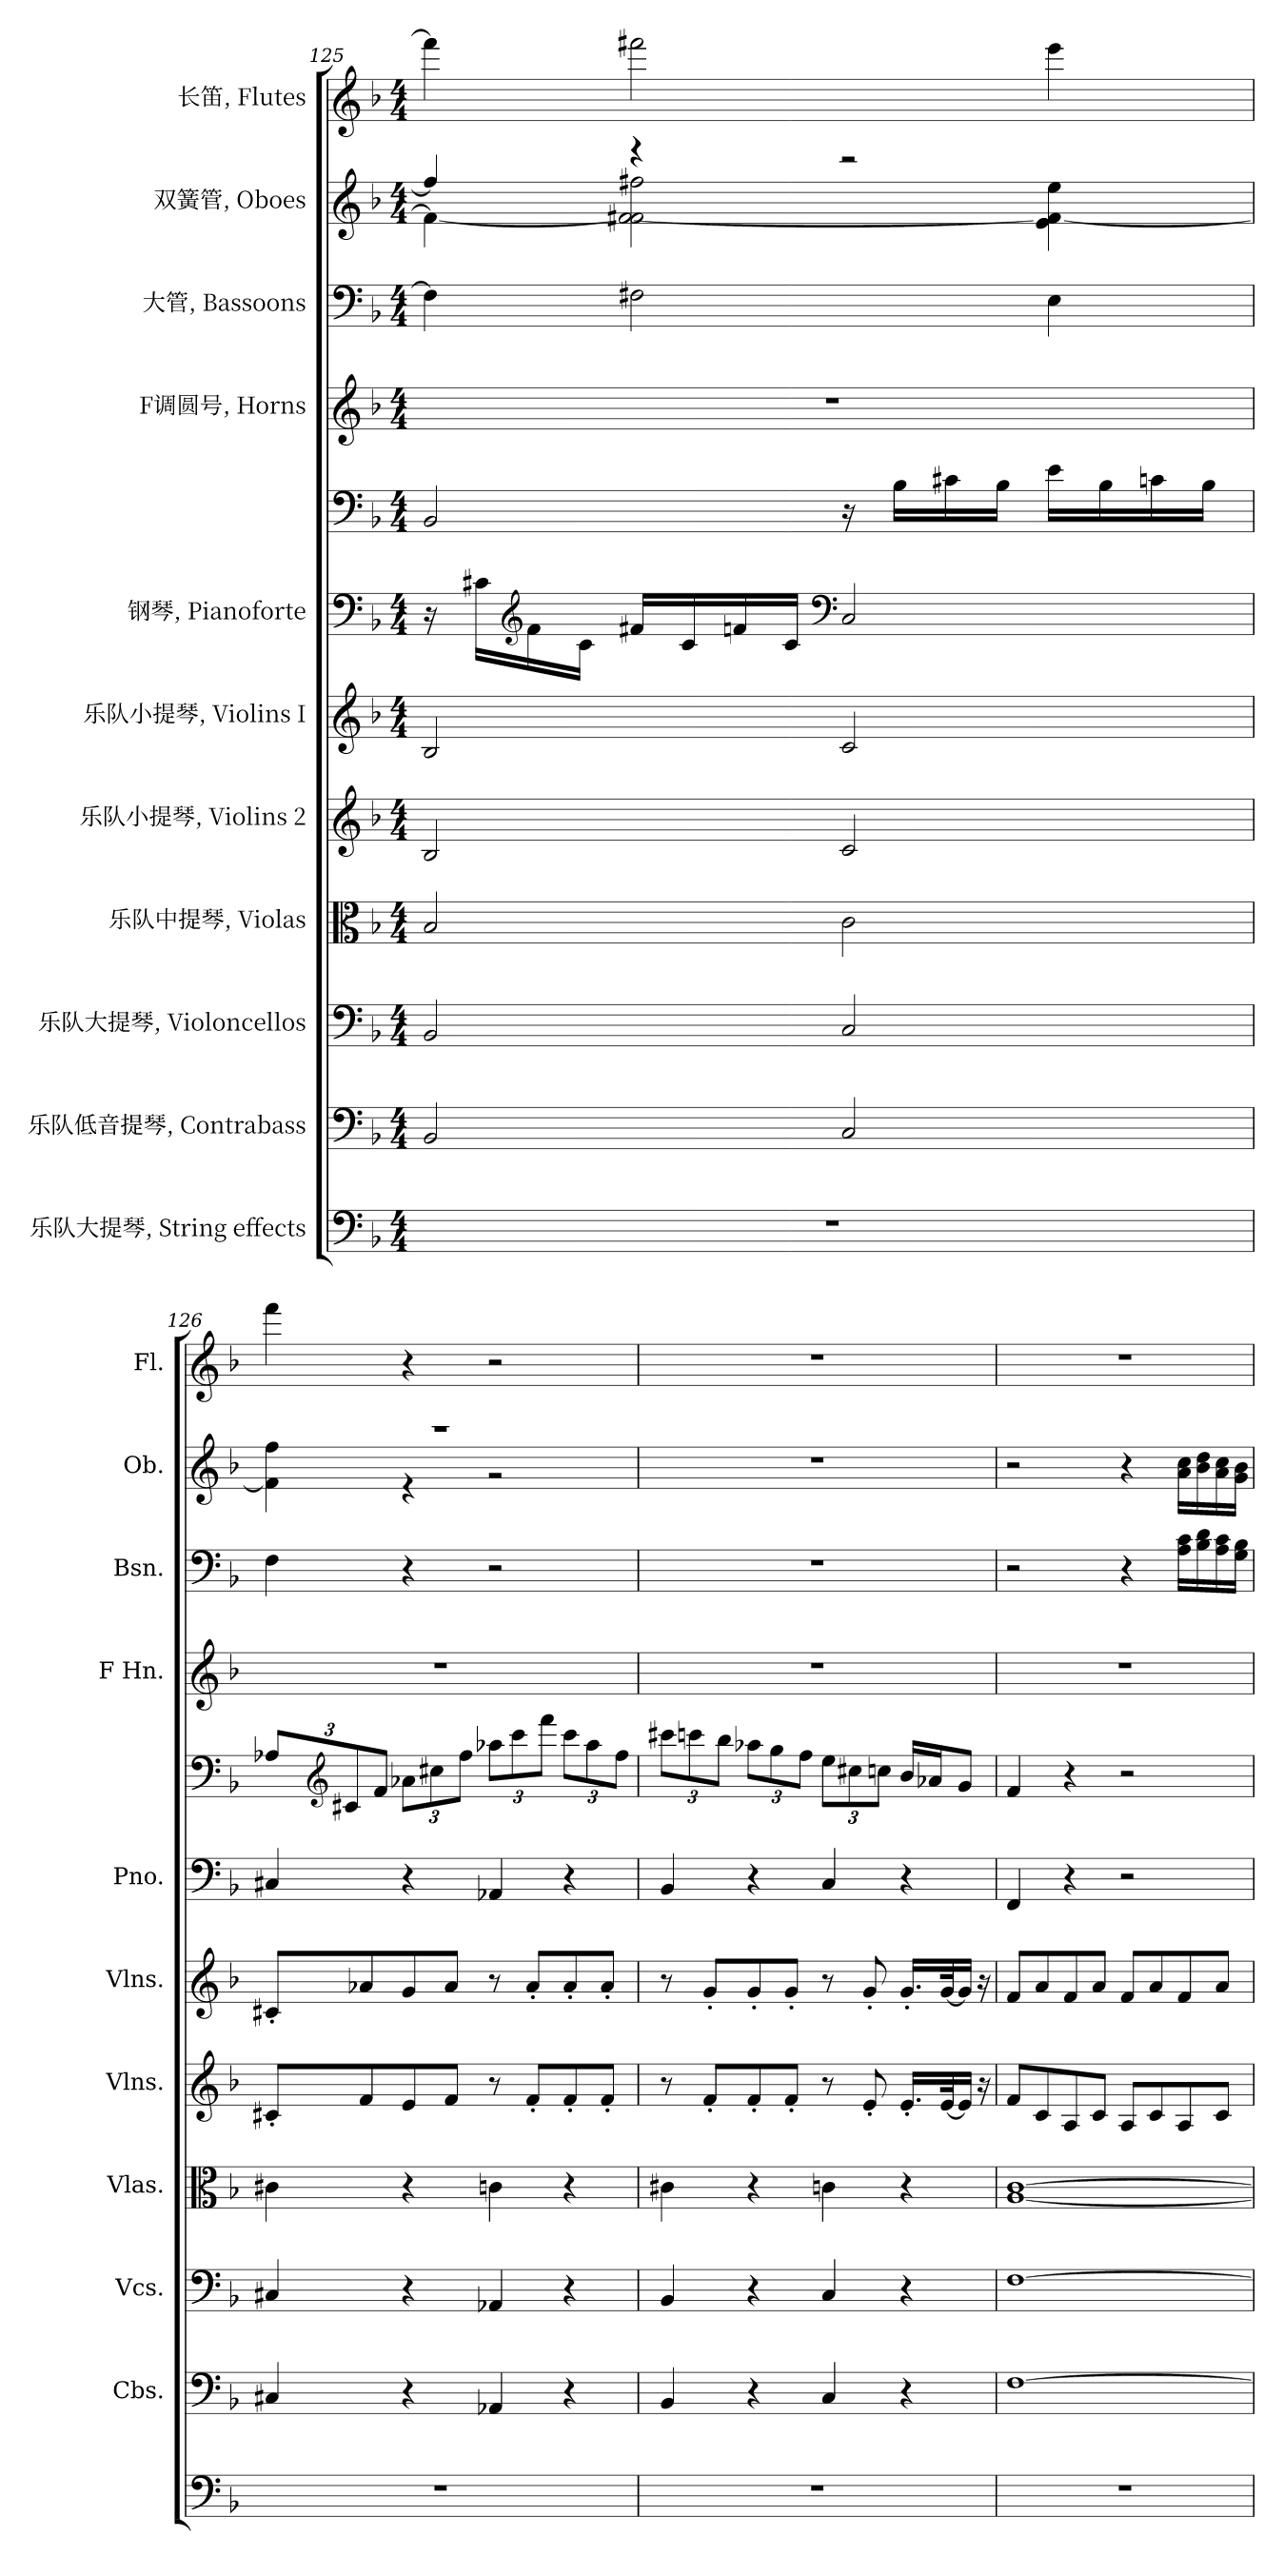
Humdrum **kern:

**kern	**kern	**kern	**kern	**kern	**kern	**kern	**kern	**kern	**kern	**kern	**kern
*part11	*part10	*part9	*part8	*part7	*part6	*part5	*part5	*part4	*part3	*part2	*part1
*staff12	*staff11	*staff10	*staff9	*staff8	*staff7	*staff6	*staff5	*staff4	*staff3	*staff2	*staff1
*I"乐队大提琴, String effects	*I"乐队低音提琴, Contrabass	*I"乐队大提琴, Violoncellos	*I"乐队中提琴, Violas	*I"乐队小提琴, Violins 2	*I"乐队小提琴, Violins I	*I"钢琴, Pianoforte	*	*I"F调圆号, Horns	*I"大管, Bassoons	*I"双簧管, Oboes	*I"长笛, Flutes
*	*I'Cbs.	*I'Vcs.	*I'Vlas.	*I'Vlns.	*I'Vlns.	*I'Pno.	*	*I'F Hn.	*I'Bsn.	*I'Ob.	*I'Fl.
!!LO:PB:g=z
*clefF4	*clefF4	*clefF4	*clefC3	*clefG2	*clefG2	*clefF4	*clefF4	*clefG2	*clefF4	*clefG2	*clefG2
*	*ITrd7c12	*	*	*	*	*	*	*ITrd4c7	*	*	*
*k[b-]	*k[b-]	*k[b-]	*k[b-]	*k[b-]	*k[b-]	*k[b-]	*k[b-]	*k[b-e-]	*k[b-]	*k[b-]	*k[b-]
*M4/4	*M4/4	*M4/4	*M4/4	*M4/4	*M4/4	*M4/4	*M4/4	*M4/4	*M4/4	*M4/4	*M4/4
=125	=125	=125	=125	=125	=125	=125	=125	=125	=125	=125	=125
*	*	*	*	*	*	*	*	*	*	*^	*
1r	2BBB-/	2BB-/	2B-/	2B-/	2B-/	16r	2BB-/	1r	4F\]	4ff/]	4f\_	4fff\]
.	.	.	.	.	.	16c#X\LL	.	.	.	.	.	.
*	*	*	*	*	*	*clefG2	*	*	*	*	*	*
.	.	.	.	.	.	16f\	.	.	.	.	.	.
.	.	.	.	.	.	16c#\JJ	.	.	.	.	.	.
.	.	.	.	.	.	16f#X/LL	.	.	2F#X\	4r	2f\_ 2f#X\ 2ff#X\	2fff#X\
.	.	.	.	.	.	16c#/	.	.	.	.	.	.
.	.	.	.	.	.	16fn/	.	.	.	.	.	.
.	.	.	.	.	.	16c#/JJ	.	.	.	.	.	.
*	*	*	*	*	*	*clefF4	*	*	*	*	*	*
.	2CC/	2C/	2c\	2c/	2c/	2C/	16r	.	.	2r	.	.
.	.	.	.	.	.	.	16B-\LL	.	.	.	.	.
.	.	.	.	.	.	.	16c#X\	.	.	.	.	.
.	.	.	.	.	.	.	16B-\JJ	.	.	.	.	.
.	.	.	.	.	.	.	16e\LL	.	4E\	.	4e\ 4f\_ 4ee\	4eee\
.	.	.	.	.	.	.	16B-\	.	.	.	.	.
.	.	.	.	.	.	.	16cn\	.	.	.	.	.
.	.	.	.	.	.	.	16B-\JJ	.	.	.	.	.
=126	=126	=126	=126	=126	=126	=126	=126	=126	=126	=126	=126	=126
*	*	*	*	*	*	*	*Xbrackettup	*	*	*	*	*
1r	4CC#X/	4C#X/	4c#X\	8c#X'/L	8c#X'/L	4C#X/	12A-X/L	1r	4F\	1r	4f\] 4ff\	4fff\
*	*	*	*	*	*	*	*clefG2	*	*	*	*	*
.	.	.	.	.	.	.	12c#X/	.	.	.	.	.
.	.	.	.	8f/	8a-X/	.	.	.	.	.	.	.
.	.	.	.	.	.	.	12f/J	.	.	.	.	.
.	4r	4r	4r	8e/	8g/	4r	12a-X\L	.	4r	.	4r	4r
.	.	.	.	.	.	.	12cc#X\	.	.	.	.	.
.	.	.	.	8f/J	8a-/J	.	.	.	.	.	.	.
.	.	.	.	.	.	.	12ff\J	.	.	.	.	.
.	4AAA-X/	4AA-X/	4cn\	8r	8r	4AA-X/	12aa-X\L	.	2r	.	2r	2r
.	.	.	.	.	.	.	12ccc\	.	.	.	.	.
.	.	.	.	8f'/L	8a-'/L	.	.	.	.	.	.	.
.	.	.	.	.	.	.	12fff\J	.	.	.	.	.
.	4r	4r	4r	8f'/	8a-'/	4r	12ccc\L	.	.	.	.	.
.	.	.	.	.	.	.	12aa-\	.	.	.	.	.
.	.	.	.	8f'/J	8a-'/J	.	.	.	.	.	.	.
.	.	.	.	.	.	.	12ff\J	.	.	.	.	.
*	*	*	*	*	*	*	*	*	*	*v	*v	*
!!LO:PB:g=z
=127	=127	=127	=127	=127	=127	=127	=127	=127	=127	=127	=127
1r	4BBB-/	4BB-/	4c#X\	8r	8r	4BB-/	12ccc#X\L	1r	1r	1r	1r
.	.	.	.	.	.	.	12cccn\	.	.	.	.
.	.	.	.	8f'/L	8g'/L	.	.	.	.	.	.
.	.	.	.	.	.	.	12bb-\J	.	.	.	.
.	4r	4r	4r	8f'/	8g'/	4r	12aa-X\L	.	.	.	.
.	.	.	.	.	.	.	12gg\	.	.	.	.
.	.	.	.	8f'/J	8g'/J	.	.	.	.	.	.
.	.	.	.	.	.	.	12ff\J	.	.	.	.
.	4CC/	4C/	4cn\	8r	8r	4C/	12ee\L	.	.	.	.
.	.	.	.	.	.	.	12cc#X\	.	.	.	.
.	.	.	.	8e'/	8g'/	.	.	.	.	.	.
.	.	.	.	.	.	.	12ccn\J	.	.	.	.
.	4r	4r	4r	16.e'/LL	16.g'/LL	4r	16b-/LL	.	.	.	.
.	.	.	.	.	.	.	16a-X/J	.	.	.	.
.	.	.	.	[32e/K	[32g/K	.	.	.	.	.	.
.	.	.	.	16e/JJ]	16g/JJ]	.	8g/J	.	.	.	.
.	.	.	.	16r	16r	.	.	.	.	.	.
=128	=128	=128	=128	=128	=128	=128	=128	=128	=128	=128	=128
1r	[1FF	[1F	[1A [1c	8f/L	8f/L	4FF/	4f/	1r	2r	2r	1r
.	.	.	.	8c/	8a/	.	.	.	.	.	.
.	.	.	.	8A/	8f/	4r	4r	.	.	.	.
.	.	.	.	8c/J	8a/J	.	.	.	.	.	.
.	.	.	.	8A/L	8f/L	2r	2r	.	4r	4r	.
.	.	.	.	8c/	8a/	.	.	.	.	.	.
.	.	.	.	8A/	8f/	.	.	.	16A\ 16c\LL	16a\ 16cc\LL	.
.	.	.	.	.	.	.	.	.	16B-\ 16d\	16b-\ 16dd\	.
.	.	.	.	8c/J	8a/J	.	.	.	16A\ 16c\	16a\ 16cc\	.
.	.	.	.	.	.	.	.	.	16G\ 16B-\JJ	16g\ 16b-\JJ	.
=	=	=	=	=	=	=	=	=	=	=	=
*-	*-	*-	*-	*-	*-	*-	*-	*-	*-	*-	*-
